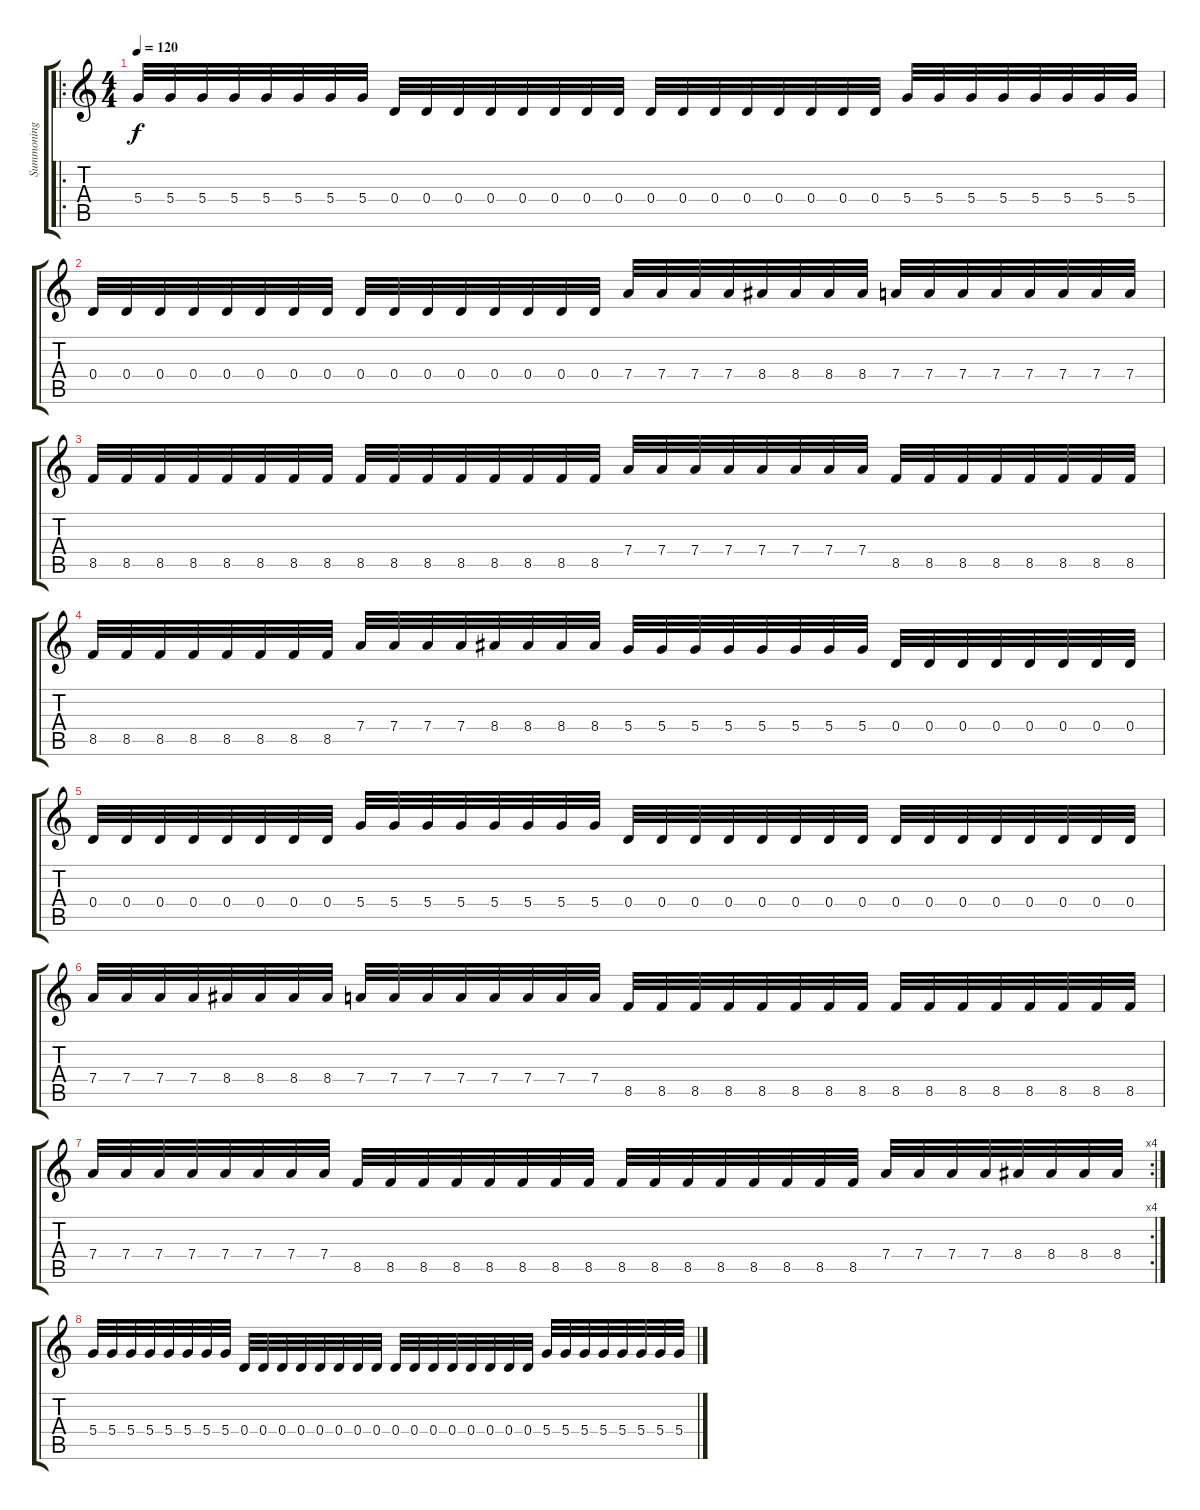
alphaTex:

\track ("Summoning" "Summoning") {instrument overdrivenguitar}
\staff {score tabs}
\tuning (E4 B3 G3 D3 A2 E2) {hide}
\ro
\ts (4 4)
\tempo 120
\clef g2
\ks c
5.4.32{dy f volume 16} 5.4.32 5.4.32 5.4.32 5.4.32 5.4.32 5.4.32 5.4.32 0.4.32 0.4.32 0.4.32 0.4.32 0.4.32 0.4.32 0.4.32 0.4.32 0.4.32 0.4.32 0.4.32 0.4.32 0.4.32 0.4.32 0.4.32 0.4.32 5.4.32 5.4.32 5.4.32 5.4.32 5.4.32 5.4.32 5.4.32 5.4.32 |
0.4.32 0.4.32 0.4.32 0.4.32 0.4.32 0.4.32 0.4.32 0.4.32 0.4.32 0.4.32 0.4.32 0.4.32 0.4.32 0.4.32 0.4.32 0.4.32 7.4.32 7.4.32 7.4.32 7.4.32 8.4.32 8.4.32 8.4.32 8.4.32 7.4.32 7.4.32 7.4.32 7.4.32 7.4.32 7.4.32 7.4.32 7.4.32 |
8.5.32 8.5.32 8.5.32 8.5.32 8.5.32 8.5.32 8.5.32 8.5.32 8.5.32 8.5.32 8.5.32 8.5.32 8.5.32 8.5.32 8.5.32 8.5.32 7.4.32 7.4.32 7.4.32 7.4.32 7.4.32 7.4.32 7.4.32 7.4.32 8.5.32 8.5.32 8.5.32 8.5.32 8.5.32 8.5.32 8.5.32 8.5.32 |
8.5.32 8.5.32 8.5.32 8.5.32 8.5.32 8.5.32 8.5.32 8.5.32 7.4.32 7.4.32 7.4.32 7.4.32 8.4.32 8.4.32 8.4.32 8.4.32 5.4.32 5.4.32 5.4.32 5.4.32 5.4.32 5.4.32 5.4.32 5.4.32 0.4.32 0.4.32 0.4.32 0.4.32 0.4.32 0.4.32 0.4.32 0.4.32 |
0.4.32 0.4.32 0.4.32 0.4.32 0.4.32 0.4.32 0.4.32 0.4.32 5.4.32 5.4.32 5.4.32 5.4.32 5.4.32 5.4.32 5.4.32 5.4.32 0.4.32 0.4.32 0.4.32 0.4.32 0.4.32 0.4.32 0.4.32 0.4.32 0.4.32 0.4.32 0.4.32 0.4.32 0.4.32 0.4.32 0.4.32 0.4.32 |
7.4.32 7.4.32 7.4.32 7.4.32 8.4.32 8.4.32 8.4.32 8.4.32 7.4.32 7.4.32 7.4.32 7.4.32 7.4.32 7.4.32 7.4.32 7.4.32 8.5.32 8.5.32 8.5.32 8.5.32 8.5.32 8.5.32 8.5.32 8.5.32 8.5.32 8.5.32 8.5.32 8.5.32 8.5.32 8.5.32 8.5.32 8.5.32 |
\rc 4
7.4.32 7.4.32 7.4.32 7.4.32 7.4.32 7.4.32 7.4.32 7.4.32 8.5.32 8.5.32 8.5.32 8.5.32 8.5.32 8.5.32 8.5.32 8.5.32 8.5.32 8.5.32 8.5.32 8.5.32 8.5.32 8.5.32 8.5.32 8.5.32 7.4.32 7.4.32 7.4.32 7.4.32 8.4.32 8.4.32 8.4.32 8.4.32 |
5.4.32 5.4.32 5.4.32 5.4.32 5.4.32 5.4.32 5.4.32 5.4.32 0.4.32 0.4.32 0.4.32 0.4.32 0.4.32 0.4.32 0.4.32 0.4.32 0.4.32 0.4.32 0.4.32 0.4.32 0.4.32 0.4.32 0.4.32 0.4.32 5.4.32 5.4.32 5.4.32 5.4.32 5.4.32 5.4.32 5.4.32 5.4.32
